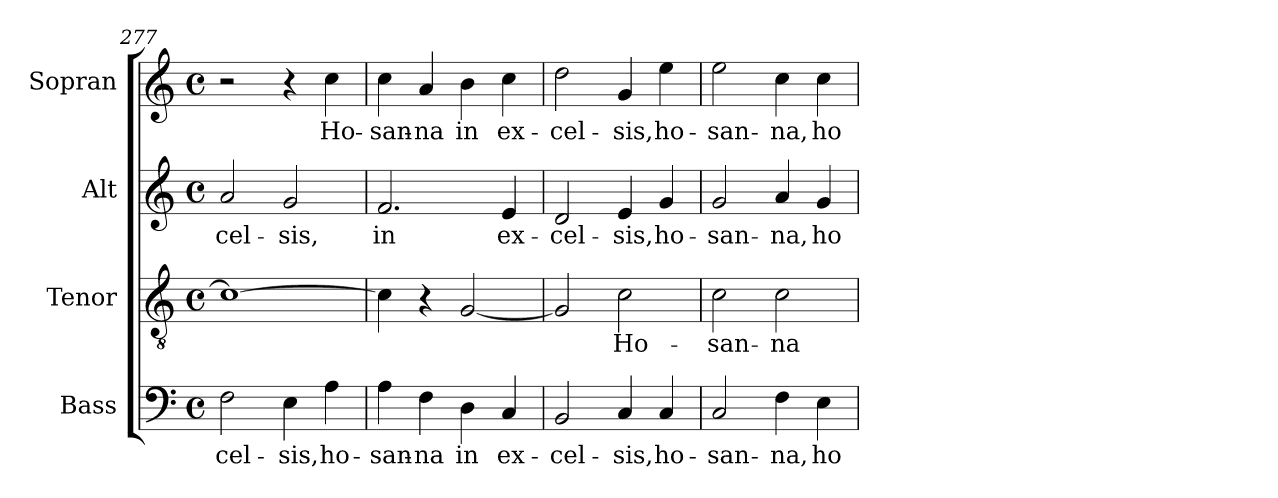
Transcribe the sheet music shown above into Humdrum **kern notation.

**kern	**text	**kern	**text	**kern	**text	**kern	**text
*part4	*part4	*part3	*part3	*part2	*part2	*part1	*part1
*staff4	*staff4	*staff3	*staff3	*staff2	*staff2	*staff1	*staff1
*I"Bass	*	*I"Tenor	*	*I"Alt	*	*I"Sopran	*
*I'B.	*	*I'T.	*	*I'A.	*	*I'S.	*
*clefF4	*	*clefGv2	*	*clefG2	*	*clefG2	*
*k[]	*	*k[]	*	*k[]	*	*k[]	*
*C:	*	*C:	*	*C:	*	*C:	*
*M4/4	*	*M4/4	*	*M4/4	*	*M4/4	*
*met(c)	*	*met(c)	*	*met(c)	*	*met(c)	*
=277	=277	=277	=277	=277	=277	=277	=277
!	!LO:LY:b	!	!	!	!LO:LY:b	!	!
2F\	-cel-	1c!_	.	2a/	-cel-	2r	.
!	!LO:LY:b	!	!	!	!LO:LY:b	!	!
4E\	-sis,	.	.	2g/	-sis,	4r	.
!	!LO:LY:b	!	!	!	!	!	!LO:LY:b
4A\	ho-	.	.	.	.	4cc\	Ho-
=278	=278	=278	=278	=278	=278	=278	=278
!	!LO:LY:b	!	!	!	!LO:LY:b	!	!LO:LY:b
4A\	-san-	4c!\]	.	2.f/	in	4cc\	-san-
!	!LO:LY:b	!	!	!	!	!	!LO:LY:b
4F\	-na	4r	.	.	.	4a/	-na
!	!LO:LY:b	!	!	!	!	!	!LO:LY:b
4D\	in	[2G!/	.	.	.	4b\	in
!	!LO:LY:b	!	!	!	!LO:LY:b	!	!LO:LY:b
4C/	ex-	.	.	4e/	ex-	4cc\	ex-
=279	=279	=279	=279	=279	=279	=279	=279
!	!LO:LY:b	!	!	!	!LO:LY:b	!	!LO:LY:b
2BB/	-cel-	2G!/]	.	2d/	-cel-	2dd\	-cel-
!	!LO:LY:b	!	!LO:LY:b	!	!LO:LY:b	!	!LO:LY:b
4C/	-sis,	2c\	Ho-	4e/	-sis,	4g/	-sis,
!	!LO:LY:b	!	!	!	!LO:LY:b	!	!LO:LY:b
4C/	ho-	.	.	4g/	ho-	4ee\	ho-
!!LO:LB:g=z
=280	=280	=280	=280	=280	=280	=280	=280
!	!LO:LY:b	!	!LO:LY:b	!	!LO:LY:b	!	!LO:LY:b
2C/	-san-	2c\	-san-	2g/	-san-	2ee\	-san-
!	!LO:LY:b	!	!LO:LY:b	!	!LO:LY:b	!	!LO:LY:b
4F\	-na,	2c\	-na	4a/	-na,	4cc\	-na,
!	!LO:LY:b	!	!	!	!LO:LY:b	!	!LO:LY:b
4E\	ho-	.	.	4g/	ho-	4cc\	ho-
=	=	=	=	=	=	=	=
*-	*-	*-	*-	*-	*-	*-	*-
